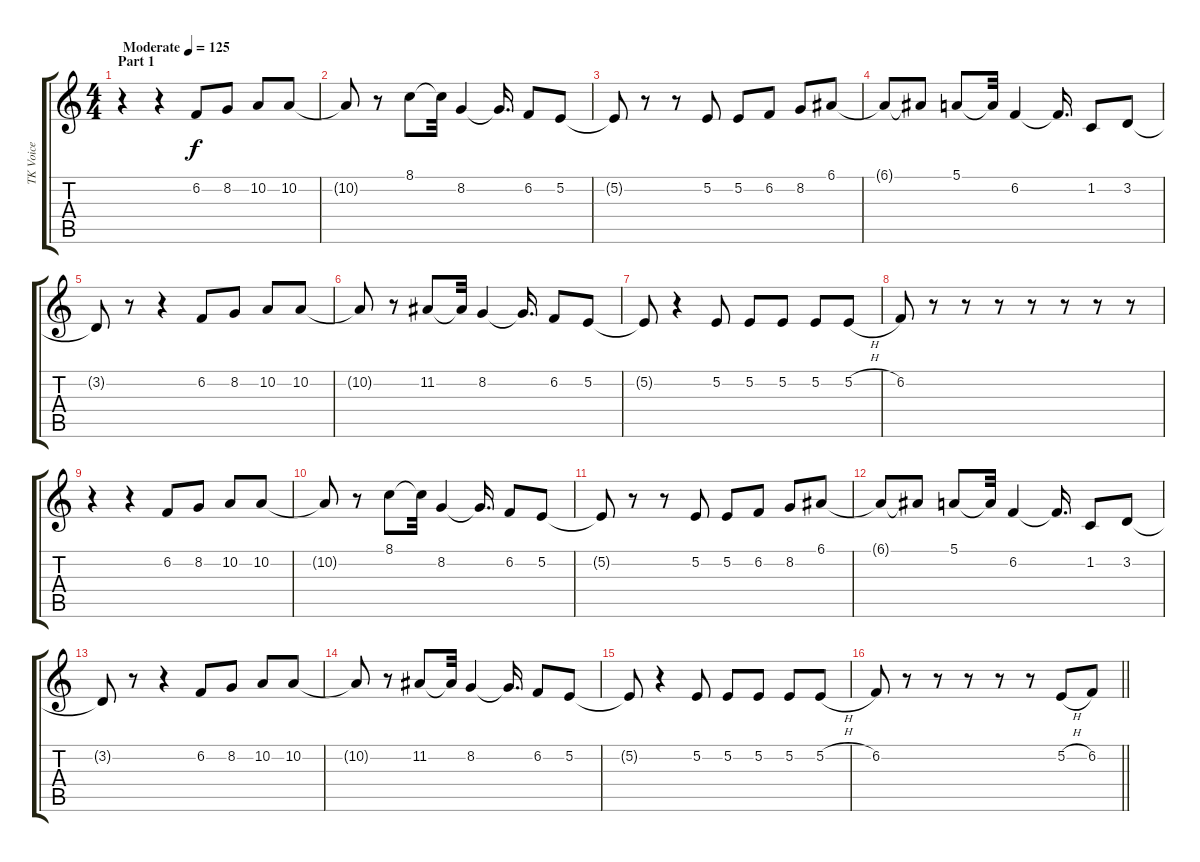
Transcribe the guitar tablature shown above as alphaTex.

\track ("TK Voice" "TK Voice") {instrument synthvoice}
\staff {score tabs}
\tuning (E4 B3 G3 D3 A2 E2) {hide}
\ts (4 4)
\section ("" "Part 1")
\tempo (125 "Moderate")
\clef g2
\ks c
r.4{dy f instrument synthvoice} r.4 6.2.8 8.2.8 10.2.8 10.2.8 |
10.2{t}.8 r.8 8.1.8 8.1{t}.32 8.2.4 8.2{t}.16{d} 6.2.8 5.2.8 |
5.2{t}.8 r.8 r.8 5.2.8 5.2.8 6.2.8 8.2.8 6.1.8 |
6.1{t}.8 6.1{t}.8 5.1.8 5.1{t}.32 6.2.4 6.2{t}.16{d} 1.2.8 3.2.8 |
3.2{t}.8 r.8 r.4 6.2.8 8.2.8 10.2.8 10.2.8 |
10.2{t}.8 r.8 11.2.8 11.2{t}.32 8.2.4 8.2{t}.16{d} 6.2.8 5.2.8 |
5.2{t}.8 r.4 5.2.8 5.2.8 5.2.8 5.2.8 5.2{h}.8 |
6.2.8 r.8 r.8 r.8 r.8 r.8 r.8 r.8 |
r.4 r.4 6.2.8 8.2.8 10.2.8 10.2.8 |
10.2{t}.8 r.8 8.1.8 8.1{t}.32 8.2.4 8.2{t}.16{d} 6.2.8 5.2.8 |
5.2{t}.8 r.8 r.8 5.2.8 5.2.8 6.2.8 8.2.8 6.1.8 |
6.1{t}.8 6.1{t}.8 5.1.8 5.1{t}.32 6.2.4 6.2{t}.16{d} 1.2.8 3.2.8 |
3.2{t}.8 r.8 r.4 6.2.8 8.2.8 10.2.8 10.2.8 |
10.2{t}.8 r.8 11.2.8 11.2{t}.32 8.2.4 8.2{t}.16{d} 6.2.8 5.2.8 |
5.2{t}.8 r.4 5.2.8 5.2.8 5.2.8 5.2.8 5.2{h}.8 |
\barLineRight lightlight
6.2.8 r.8 r.8 r.8 r.8 r.8 5.2{h}.8 6.2.8
